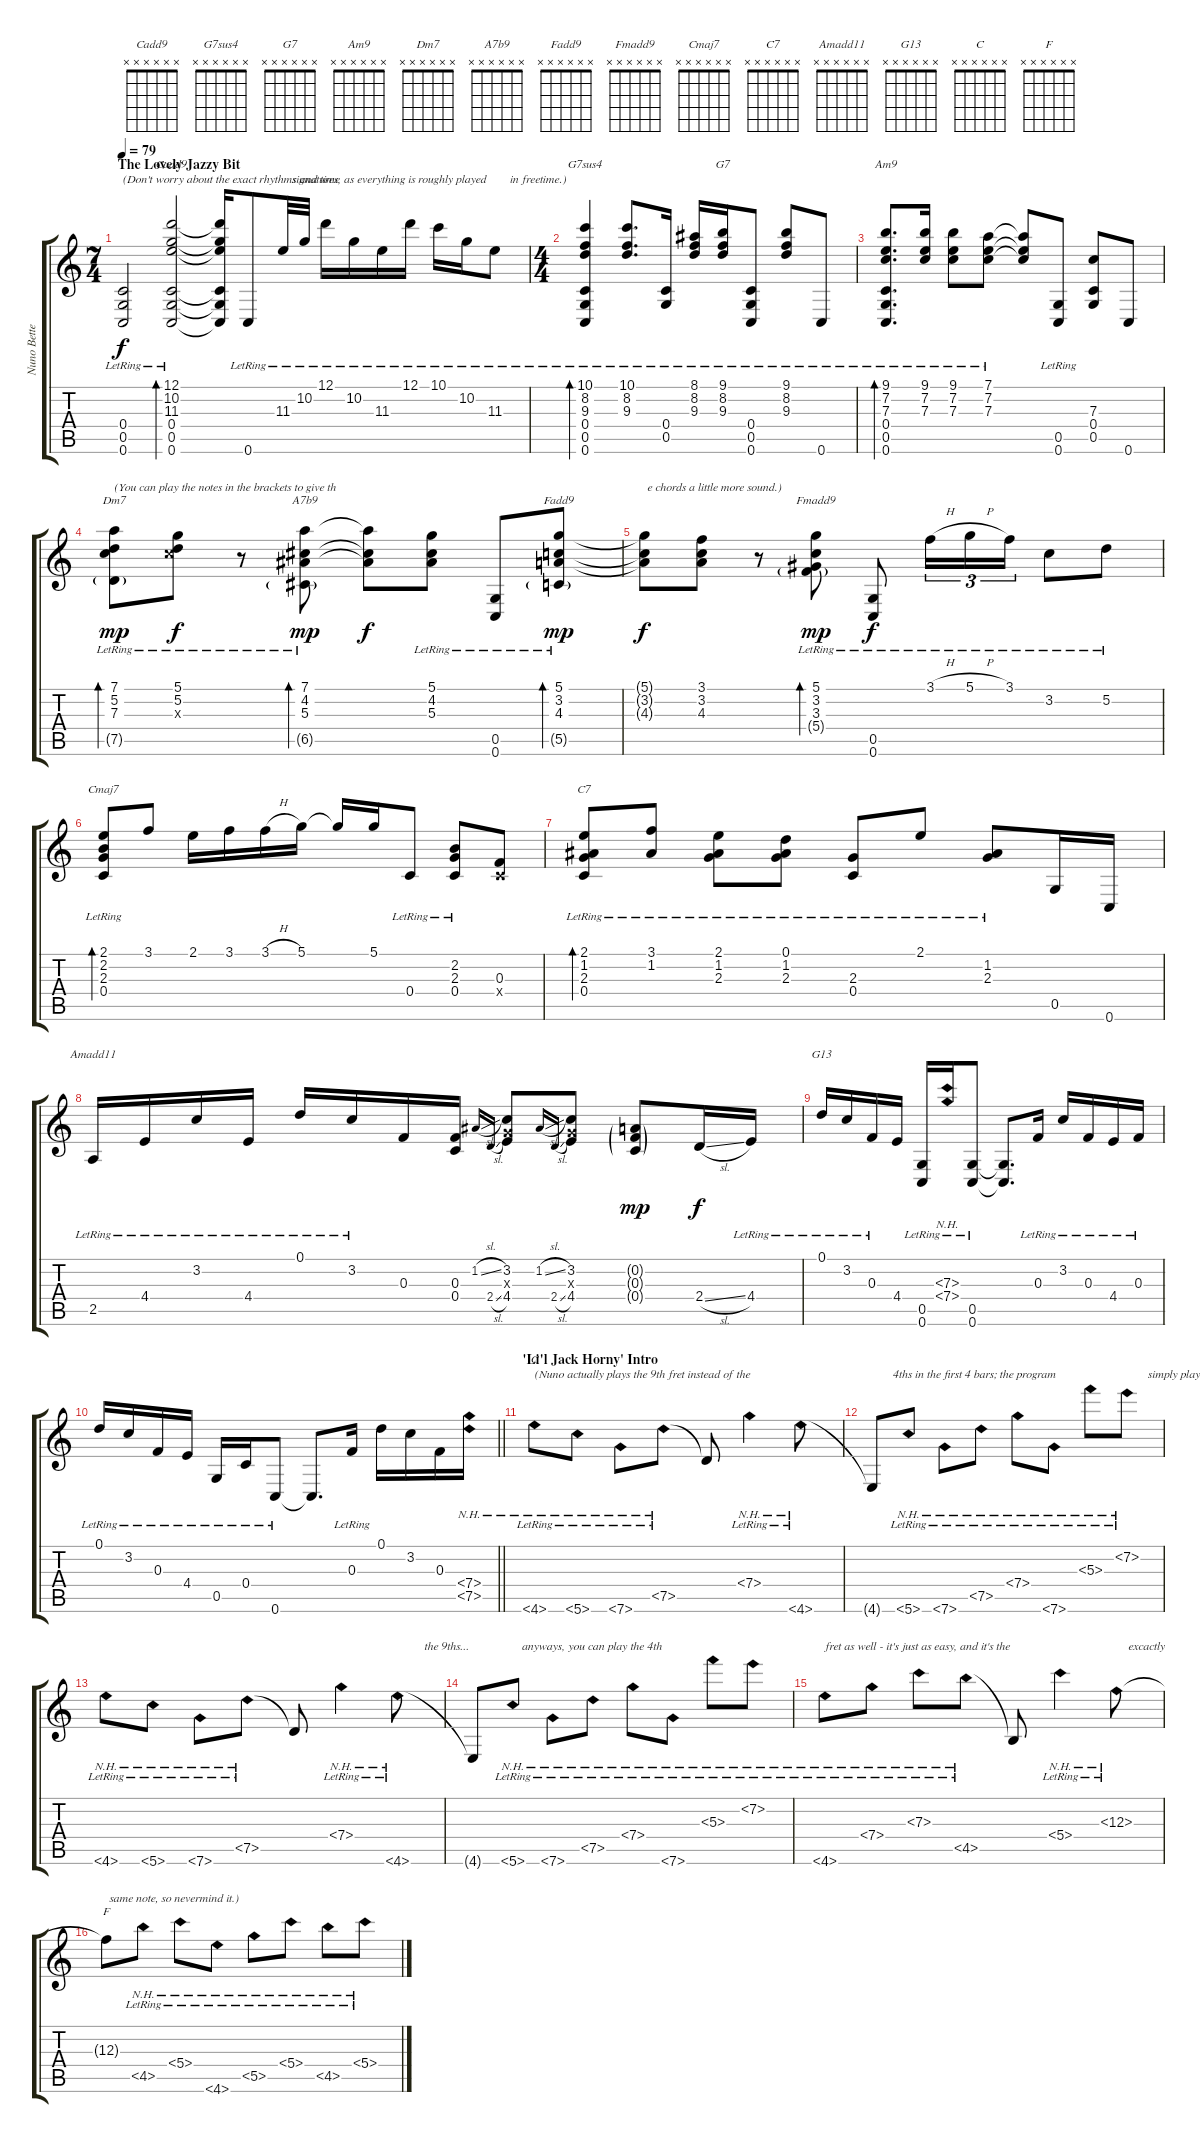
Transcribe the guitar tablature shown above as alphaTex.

\track ("Nuno Bettencourt" "Nuno Bette") {instrument acousticguitarsteel}
\staff {score tabs}
\tuning (D4 A3 F3 C3 G2 C2) {hide}
\chord ("Cadd9" x x x x x x)
\chord ("G7sus4" x x x x x x)
\chord ("G7" x x x x x x)
\chord ("Am9" x x x x x x)
\chord ("Dm7" x x x x x x)
\chord ("A7b9" x x x x x x)
\chord ("Fadd9" x x x x x x)
\chord ("Fmadd9" x x x x x x)
\chord ("Cmaj7" x x x x x x)
\chord ("C7" x x x x x x)
\chord ("Amadd11" x x x x x x)
\chord ("G13" x x x x x x)
\chord ("C" x x x x x x)
\chord ("F" x x x x x x)
\ts (7 4)
\section ("" "The Lovely Jazzy Bit")
\tempo 79
\clef g2
\ks c
(0.4{lr} 0.5{lr} 0.6{lr}).2{txt "(Don't worry about the exact rhythms and time" dy f instrument acousticguitarsteel} (12.1{lr} 10.2{lr} 11.3{lr} 0.4{lr} 0.5{lr} 0.6{lr}).2{bd 240 ch "Cadd9"} (12.1{t} 10.2{t} 11.3{t} 0.4{t} 0.5{t} 0.6{t}).16 0.6{lr}.8 11.3{lr}.32{txt "   signatures, as everything is roughly played"} 10.2{lr}.32 12.1{lr}.16 10.2{lr}.16 11.3{lr}.16 12.1{lr}.16 10.1{lr}.16 10.2{lr}.16 11.3{lr}.8{txt "     in freetime.)"} |
\ts (4 4)
(10.1{lr} 8.2{lr} 9.3{lr} 0.4{lr} 0.5{lr} 0.6{lr}).4{bd 120 ch "G7sus4"} (10.1{lr} 8.2{lr} 9.3{lr}).8{d} (0.4{lr} 0.5{lr}).16 (8.1{lr} 8.2{lr} 9.3{lr}).16 (9.1{lr} 8.2{lr} 9.3{lr}).16{ch "G7"} (0.4{lr} 0.5{lr} 0.6{lr}).8 (9.1{lr} 8.2{lr} 9.3{lr}).8 0.6{lr}.8 |
(9.1 7.2{lr} 7.3{lr} 0.4{lr} 0.5{lr} 0.6{lr}).8{d bd 120 ch "Am9"} (9.1 7.2{lr} 7.3{lr}).16 (9.1 7.2{lr} 7.3{lr}).8 (7.1{lr} 7.2{lr} 7.3{lr}).8 (7.1{t} 7.2{t} 7.3{t}).8 (0.5{lr} 0.6{lr}).8 (7.3 0.4 0.5).8 0.6.8 |
(7.1 5.2{lr} 7.3{lr} 7.5{g}).8{bd 120 ch "Dm7" txt "(You can play the notes in the brackets to give th" dy mp} (5.1{lr} 5.2{lr} 7.3{x}).8{dy f} r.8 (7.1 4.2{lr} 5.3{lr} 6.5{g}).8{bd 120 ch "A7b9" dy mp} (7.1{t} 4.2{t} 5.3{t}).8{dy f} (5.1{lr} 4.2{lr} 5.3{lr}).8 (0.5 0.6{lr}).8 (5.1 3.2{lr} 4.3{lr} 5.5{g}).8{bd 120 ch "Fadd9" dy mp} |
(5.1{t} 3.2{t} 4.3{t}).8{txt " e chords a little more sound.)" dy f} (3.1 3.2 4.3).8 r.8 (5.1{lr} 3.2{lr} 3.3{lr} 5.4{g}).8{bd 120 ch "Fmadd9" dy mp} (0.5{lr} 0.6{lr}).8{dy f} 3.1{h lr}.16{tu (3 2)} 5.1{h lr}.16{tu (3 2)} 3.1{lr}.16{tu (3 2)} 3.2{lr}.8 5.2{lr}.8 |
(2.1{lr} 2.2{lr} 2.3{lr} 0.4{lr}).8{bd 120 ch "Cmaj7"} 3.1.8 2.1.16 3.1.16 3.1{h}.16 5.1.16 5.1{t}.16 5.1.16 0.4{lr}.8 (2.2{lr} 2.3{lr} 0.4{lr}).8 (0.3 0.4{x}).8 |
(2.1 1.2{lr} 2.3{lr} 0.4{lr}).8{bd 120 ch "C7"} (3.1 1.2{lr}).8 (2.1 1.2{lr} 2.3{lr}).8 (0.1 1.2{lr} 2.3{lr}).8 (2.3{lr} 0.4{lr}).8 2.1{lr}.8 (1.2{lr} 2.3{lr}).8 0.5.16 0.6.16 |
2.5{lr}.16{ch "Amadd11"} 4.4{lr}.16 3.2{lr}.16 4.4{lr}.16 0.1{lr}.16 3.2{lr}.16 0.3.16 (0.3 0.4).16 1.2{sl}.16{gr onbeat} 2.4{sl}.16{gr onbeat} (3.2 2.3{x} 4.4).8 1.2{sl}.16{gr onbeat} 2.4{sl}.16{gr onbeat} (3.2 2.3{x} 4.4).8 (0.2{g} 0.3{g} 0.4{g}).8{dy mp} 2.4{sl}.16{dy f} 4.4{lr}.16 |
0.1{lr}.16{ch "G13"} 3.2{lr}.16 0.3{lr}.16 4.4.16 (0.5{lr} 0.6{lr}).16 (7.3{nh lr} 7.4{nh lr}).16 (0.5{lr} 0.6{lr}).8 (0.5{t} 0.6{t}).8{d} 0.3{lr}.16 3.2{lr}.16 0.3{lr}.16 4.4{lr}.16 0.3{lr}.16 |
\barLineRight lightlight
0.1{lr}.16 3.2{lr}.16 0.3{lr}.16 4.4{lr}.16 0.5{lr}.16 0.4{lr}.16 0.6{lr}.8 0.6{t}.8{d} 0.3{lr}.16 0.1.16 3.2.16 0.3.16 (7.4{nh} 7.5{nh}).16 |
\section ("" "'Li'l Jack Horny' Intro")
4.6{nh lr}.8{ch "C" txt "(Nuno actually plays the 9th fret instead of the"} 5.6{nh lr}.8 7.6{nh lr}.8 7.5{nh lr}.8 7.5{t}.8 7.4{nh lr}.4 4.6{nh lr}.8 |
4.6{t}.8{txt "       4ths in the first 4 bars; the program"} 5.6{nh lr}.8 7.6{nh lr}.8 7.5{nh lr}.8 7.4{nh lr}.8 7.6{nh lr}.8 5.3{nh lr}.8 7.2{nh lr}.8{txt "       simply plays a wrong note, when indicating"} |
4.6{nh lr}.8 5.6{nh lr}.8 7.6{nh lr}.8 7.5{nh lr}.8 7.5{t}.8 7.4{nh lr}.4 4.6{nh lr}.8{txt "         the 9ths..."} |
4.6{t}.8 5.6{nh lr}.8{txt "   anyways, you can play the 4th"} 7.6{nh lr}.8 7.5{nh lr}.8 7.4{nh lr}.8 7.6{nh lr}.8 5.3{nh lr}.8 7.2{nh lr}.8 |
4.6{nh lr}.8{txt "fret as well - it's just as easy, and it's the"} 7.4{nh lr}.8 7.3{nh lr}.8 4.5{nh lr}.8 4.5{t}.8 5.4{nh lr}.4 12.3{nh lr}.8{txt "    excactly"} |
12.3{t}.8{ch "F" txt " same note, so nevermind it.)"} 4.5{nh lr}.8 5.4{nh lr}.8 4.6{nh lr}.8 5.5{nh lr}.8 5.4{nh lr}.8 4.5{nh lr}.8 5.4{nh lr}.8
